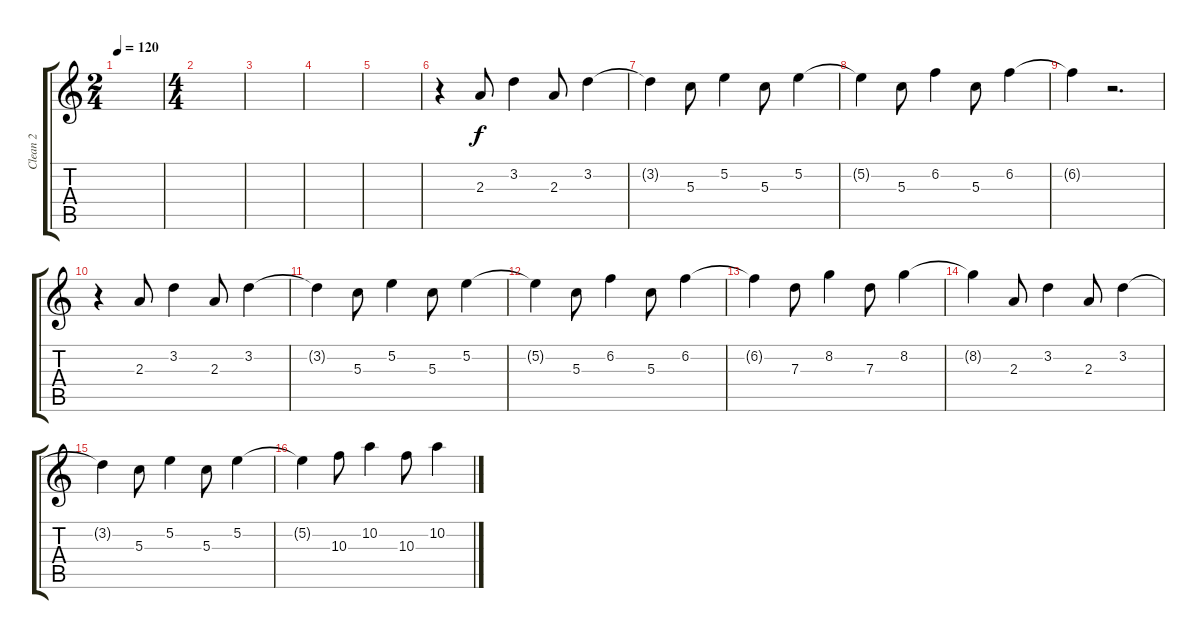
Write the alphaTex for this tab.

\track ("Clean 2" "Clean 2") {instrument electricguitarclean}
\staff {score tabs}
\tuning (E4 B3 G3 D3 A2 D2) {hide}
\ts (2 4)
\tempo 120
\clef g2
\ks c
|
\ts (4 4)
|
|
|
|
r.4 2.3.8 3.2.4 2.3.8 3.2.4 |
3.2{t}.4 5.3.8 5.2.4 5.3.8 5.2.4 |
5.2{t}.4 5.3.8 6.2.4 5.3.8 6.2.4 |
6.2{t}.4 r.2{d} |
r.4 2.3.8 3.2.4 2.3.8 3.2.4 |
3.2{t}.4 5.3.8 5.2.4 5.3.8 5.2.4 |
5.2{t}.4 5.3.8 6.2.4 5.3.8 6.2.4 |
6.2{t}.4 7.3.8 8.2.4 7.3.8 8.2.4 |
8.2{t}.4 2.3.8 3.2.4 2.3.8 3.2.4 |
3.2{t}.4 5.3.8 5.2.4 5.3.8 5.2.4 |
5.2{t}.4 10.3.8 10.2.4 10.3.8 10.2.4
